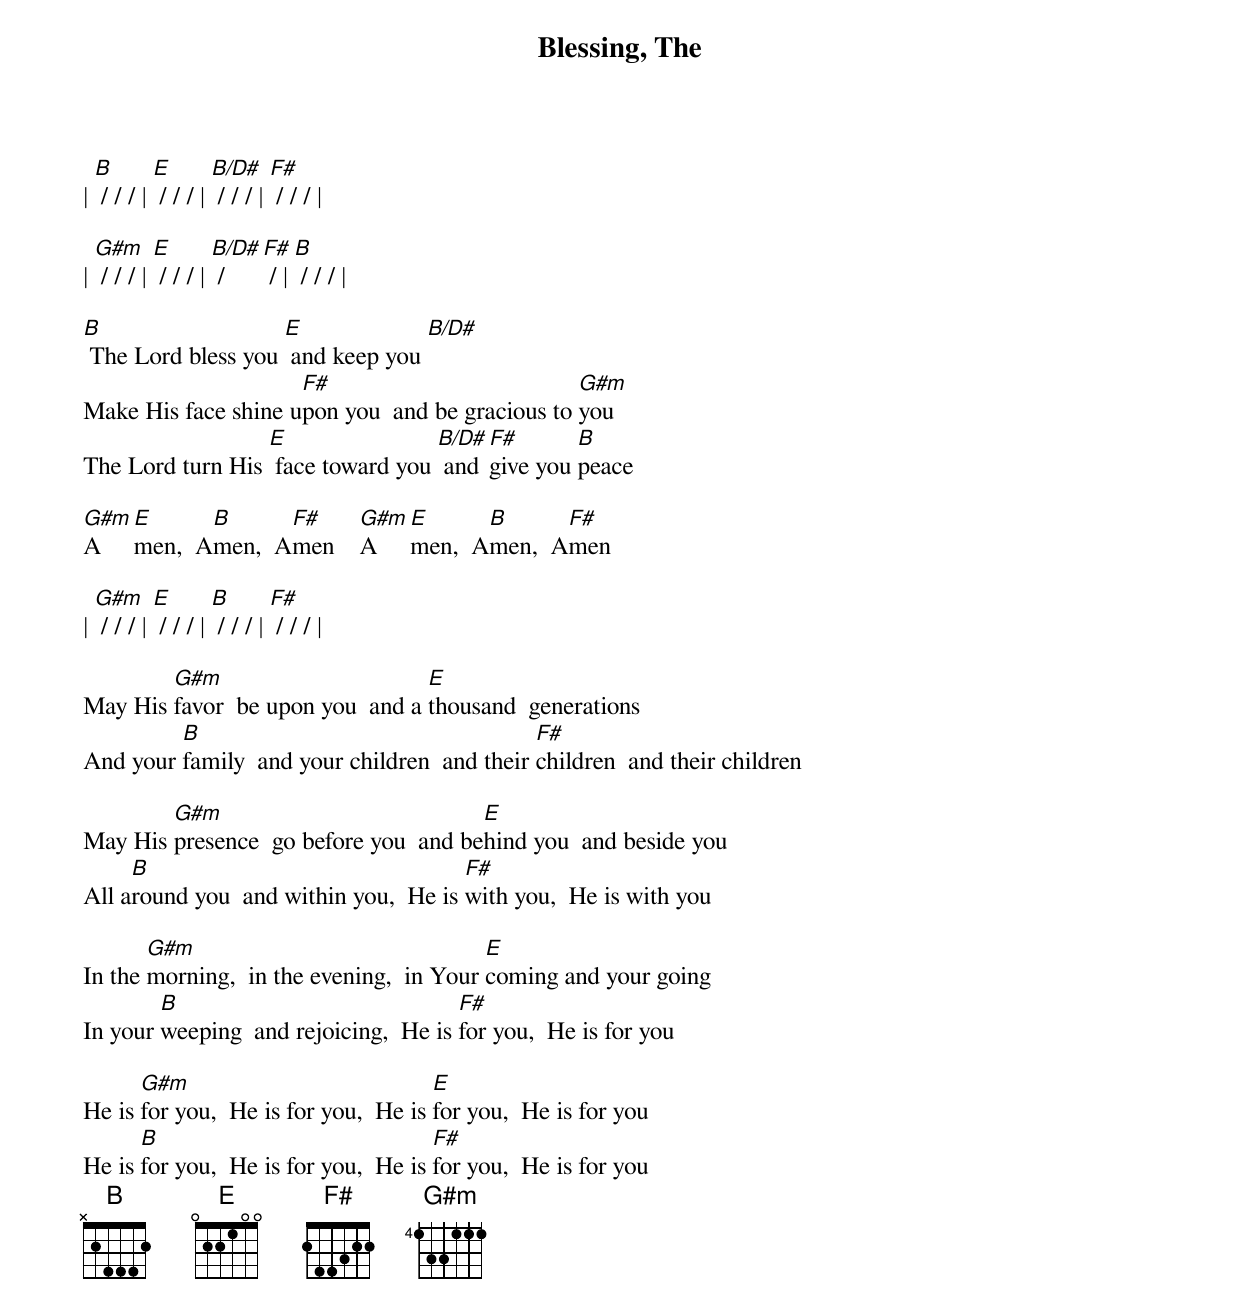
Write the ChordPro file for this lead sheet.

{title: Blessing, The}
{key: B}
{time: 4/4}
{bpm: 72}
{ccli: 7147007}
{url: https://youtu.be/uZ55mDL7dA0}
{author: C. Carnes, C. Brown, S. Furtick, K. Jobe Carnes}
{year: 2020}
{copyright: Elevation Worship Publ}

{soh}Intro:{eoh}
| [B] / / / | [E] / / / | [B/D#] / / / | [F#] / / / |

| [G#m] / / / | [E] / / / | [B/D#] / [F#] / | [B] / / / |

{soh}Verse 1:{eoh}
[B] The Lord bless you [E] and keep you [B/D#]
Make His face shine u[F#]pon you  and be gracious to [G#m]you
The Lord turn His [E] face toward you [B/D#] and [F#]give you [B]peace

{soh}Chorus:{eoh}
[G#m]A[E]men,  A[B]men,  A[F#]men    [G#m]A[E]men,  A[B]men,  A[F#]men

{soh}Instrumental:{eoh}
| [G#m] / / / | [E] / / / | [B] / / / | [F#] / / / |

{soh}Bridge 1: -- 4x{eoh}
May His [G#m]favor  be upon you  and a [E]thousand  generations
And your [B]family  and your children  and their [F#]children  and their children

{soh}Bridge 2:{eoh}
May His [G#m]presence  go before you  and be[E]hind you  and beside you
All a[B]round you  and within you,  He is [F#]with you,  He is with you

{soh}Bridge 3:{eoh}
In the [G#m]morning,  in the evening,  in Your [E]coming and your going
In your [B]weeping  and rejoicing,  He is [F#]for you,  He is for you

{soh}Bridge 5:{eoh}
He is [G#m]for you,  He is for you,  He is [E]for you,  He is for you
He is [B]for you,  He is for you,  He is [F#]for you,  He is for you
